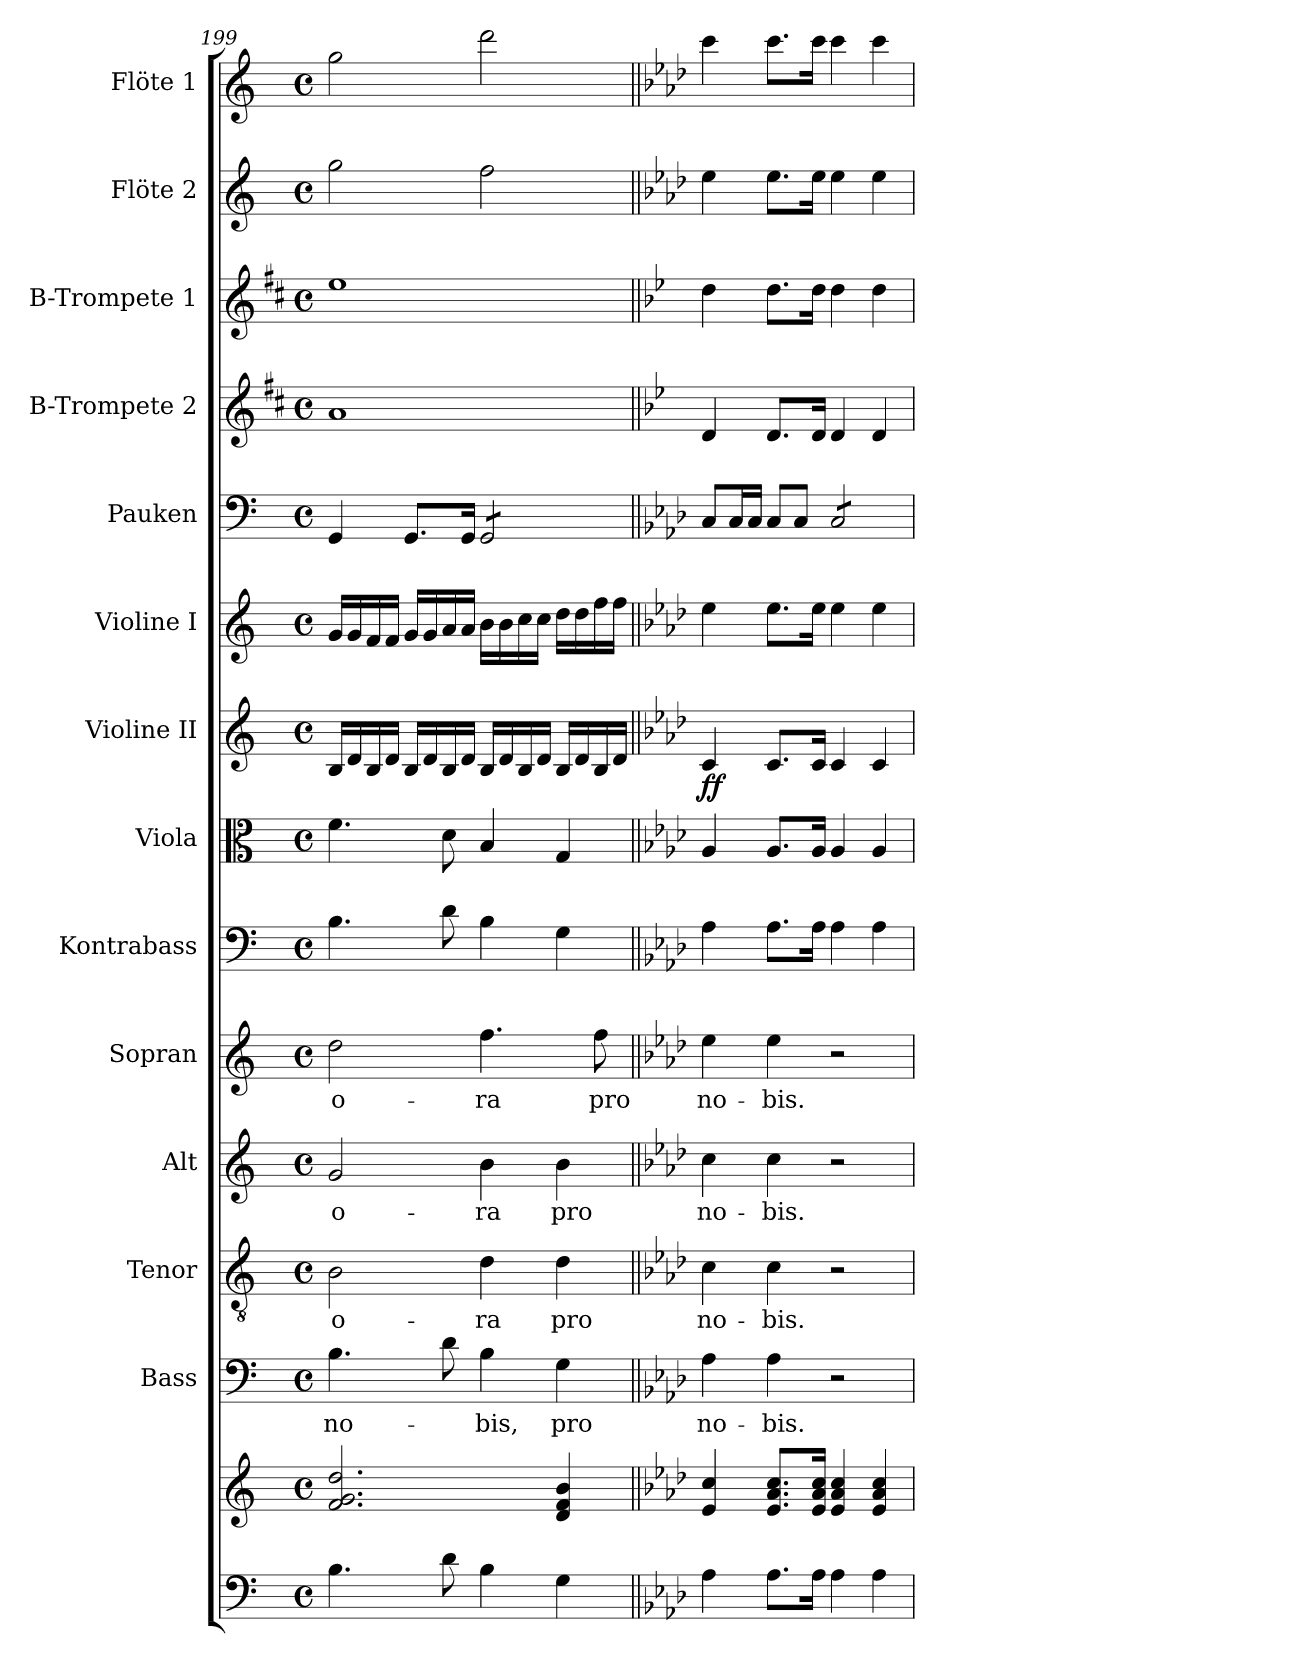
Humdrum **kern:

**kern	**kern	**kern	**text	**kern	**text	**kern	**text	**kern	**text	**kern	**kern	**kern	**dynam	**kern	**kern	**kern	**kern	**kern	**kern
*part14	*part14	*part13	*part13	*part12	*part12	*part11	*part11	*part10	*part10	*part9	*part8	*part7	*part7	*part6	*part5	*part4	*part3	*part2	*part1
*staff15	*staff14	*staff13	*staff13	*staff12	*staff12	*staff11	*staff11	*staff10	*staff10	*staff9	*staff8	*staff7	*staff7	*staff6	*staff5	*staff4	*staff3	*staff2	*staff1
*	*	*I"Bass	*	*I"Tenor	*	*I"Alt	*	*I"Sopran	*	*I"Kontrabass	*I"Viola	*I"Violine II	*	*I"Violine I	*I"Pauken	*I"B-Trompete 2	*I"B-Trompete 1	*I"Flöte 2	*I"Flöte 1
*	*	*I'B.	*	*I'T.	*	*I'A.	*	*I'S.	*	*I'Kb.	*I'Vla.	*I'Vl. II	*	*I'Vl. I	*I'Pk.	*I'B Trp. 2	*I'B Trp. 1	*I'Fl. 2	*I'Fl. 1
*clefF4	*clefG2	*clefF4	*	*clefGv2	*	*clefG2	*	*clefG2	*	*clefF4	*clefC3	*clefG2	*	*clefG2	*clefF4	*clefG2	*clefG2	*clefG2	*clefG2
*	*	*	*	*	*	*	*	*	*	*ITrd7c12	*	*	*	*	*	*ITrd1c2	*ITrd1c2	*	*
*k[]	*k[]	*k[]	*	*k[]	*	*k[]	*	*k[]	*	*k[]	*k[]	*k[]	*	*k[]	*k[]	*k[]	*k[]	*k[]	*k[]
*C:	*C:	*C:	*	*C:	*	*C:	*	*C:	*	*C:	*C:	*C:	*	*C:	*C:	*C:	*C:	*C:	*C:
*M4/4	*M4/4	*M4/4	*	*M4/4	*	*M4/4	*	*M4/4	*	*M4/4	*M4/4	*M4/4	*	*M4/4	*M4/4	*M4/4	*M4/4	*M4/4	*M4/4
*met(c)	*met(c)	*met(c)	*	*met(c)	*	*met(c)	*	*met(c)	*	*met(c)	*met(c)	*met(c)	*	*met(c)	*met(c)	*met(c)	*met(c)	*met(c)	*met(c)
=199	=199	=199	=199	=199	=199	=199	=199	=199	=199	=199	=199	=199	=199	=199	=199	=199	=199	=199	=199
!	!	!	!LO:LY:b	!	!LO:LY:b	!	!LO:LY:b	!	!LO:LY:b	!	!	!	!	!	!	!	!	!	!
4.B\	2.f/ 2.g/ 2.dd/	4.B\	no-	2B\	o-	2g/	o-	2dd\	o-	4.BB\	4.f\	16B/LL	.	16g/LL	4GG/	1g	1dd	2gg\	2gg\
.	.	.	.	.	.	.	.	.	.	.	.	16d/	.	16g/	.	.	.	.	.
.	.	.	.	.	.	.	.	.	.	.	.	16B/	.	16f/	.	.	.	.	.
.	.	.	.	.	.	.	.	.	.	.	.	16d/JJ	.	16f/JJ	.	.	.	.	.
.	.	.	.	.	.	.	.	.	.	.	.	16B/LL	.	16g/LL	8.GG/L	.	.	.	.
.	.	.	.	.	.	.	.	.	.	.	.	16d/	.	16g/	.	.	.	.	.
8d\	.	8d\	.	.	.	.	.	.	.	8D\	8d\	16B/	.	16a/	.	.	.	.	.
.	.	.	.	.	.	.	.	.	.	.	.	16d/JJ	.	16a/JJ	16GG/Jk	.	.	.	.
!	!	!	!LO:LY:b	!	!LO:LY:b	!	!LO:LY:b	!	!LO:LY:b	!	!	!	!	!	!	!	!	!	!
*	*	*	*	*	*	*	*	*	*	*	*	*	*	*	*tremolo	*	*	*	*
4B\	.	4B\	-bis,	4d\	-ra	4b\	-ra	4.ff\	-ra	4BB\	4B/	16B/LL	.	16b\LL	8GG/L	.	.	2ff\	2ddd\
.	.	.	.	.	.	.	.	.	.	.	.	16d/	.	16b\	.	.	.	.	.
.	.	.	.	.	.	.	.	.	.	.	.	16B/	.	16cc\	8GG/	.	.	.	.
.	.	.	.	.	.	.	.	.	.	.	.	16d/JJ	.	16cc\JJ	.	.	.	.	.
!	!	!	!LO:LY:b	!	!LO:LY:b	!	!LO:LY:b	!	!	!	!	!	!	!	!	!	!	!	!
4G\	4d/ 4f/ 4b/	4G\	pro	4d\	pro	4b\	pro	.	.	4GG\	4G/	16B/LL	.	16dd\LL	8GG/	.	.	.	.
.	.	.	.	.	.	.	.	.	.	.	.	16d/	.	16dd\	.	.	.	.	.
!	!	!	!	!	!	!	!	!	!LO:LY:b	!	!	!	!	!	!	!	!	!	!
.	.	.	.	.	.	.	.	8ff\	pro	.	.	16B/	.	16ff\	8GG/J	.	.	.	.
*	*	*	*	*	*	*	*	*	*	*	*	*	*	*	*Xtremolo	*	*	*	*
.	.	.	.	.	.	.	.	.	.	.	.	16d/JJ	.	16ff\JJ	.	.	.	.	.
=200||	=200||	=200||	=200||	=200||	=200||	=200||	=200||	=200||	=200||	=200||	=200||	=200||	=200||	=200||	=200||	=200||	=200||	=200||	=200||
*k[b-e-a-d-]	*k[b-e-a-d-]	*k[b-e-a-d-]	*	*k[b-e-a-d-]	*	*k[b-e-a-d-]	*	*k[b-e-a-d-]	*	*k[b-e-a-d-]	*k[b-e-a-d-]	*k[b-e-a-d-]	*	*k[b-e-a-d-]	*k[b-e-a-d-]	*k[b-e-a-d-]	*k[b-e-a-d-]	*k[b-e-a-d-]	*k[b-e-a-d-]
*A-:	*A-:	*A-:	*	*A-:	*	*A-:	*	*A-:	*	*A-:	*A-:	*A-:	*	*A-:	*A-:	*A-:	*A-:	*A-:	*A-:
!	!	!	!LO:LY:b	!	!LO:LY:b	!	!LO:LY:b	!	!LO:LY:b	!	!	!	!LO:DY:b	!	!	!	!	!	!
4A-\	4e-/ 4cc/	4A-\	no-	4c\	no-	4cc\	no-	4ee-\	no-	4AA-\	4A-/	4c/	ff	4ee-\	8C/L	4c/	4cc\	4ee-\	4ccc\
.	.	.	.	.	.	.	.	.	.	.	.	.	.	.	16C/L	.	.	.	.
.	.	.	.	.	.	.	.	.	.	.	.	.	.	.	16C/JJ	.	.	.	.
!	!	!	!LO:LY:b	!	!LO:LY:b	!	!LO:LY:b	!	!LO:LY:b	!	!	!	!	!	!	!	!	!	!
8.A-\L	8.e-/ 8.a-/ 8.cc/L	4A-\	-bis.	4c\	-bis.	4cc\	-bis.	4ee-\	-bis.	8.AA-\L	8.A-/L	8.c/L	.	8.ee-\L	8C/L	8.c/L	8.cc\L	8.ee-\L	8.ccc\L
.	.	.	.	.	.	.	.	.	.	.	.	.	.	.	8C/J	.	.	.	.
16A-\Jk	16e-/ 16a-/ 16cc/Jk	.	.	.	.	.	.	.	.	16AA-\Jk	16A-/Jk	16c/Jk	.	16ee-\Jk	.	16c/Jk	16cc\Jk	16ee-\Jk	16ccc\Jk
*	*	*	*	*	*	*	*	*	*	*	*	*	*	*	*tremolo	*	*	*	*
4A-\	4e-/ 4a-/ 4cc/	2r	.	2r	.	2r	.	2r	.	4AA-\	4A-/	4c/	.	4ee-\	8C/L	4c/	4cc\	4ee-\	4ccc\
.	.	.	.	.	.	.	.	.	.	.	.	.	.	.	8C/	.	.	.	.
4A-\	4e-/ 4a-/ 4cc/	.	.	.	.	.	.	.	.	4AA-\	4A-/	4c/	.	4ee-\	8C/	4c/	4cc\	4ee-\	4ccc\
.	.	.	.	.	.	.	.	.	.	.	.	.	.	.	8C/J	.	.	.	.
*	*	*	*	*	*	*	*	*	*	*	*	*	*	*	*Xtremolo	*	*	*	*
=	=	=	=	=	=	=	=	=	=	=	=	=	=	=	=	=	=	=	=
*-	*-	*-	*-	*-	*-	*-	*-	*-	*-	*-	*-	*-	*-	*-	*-	*-	*-	*-	*-
